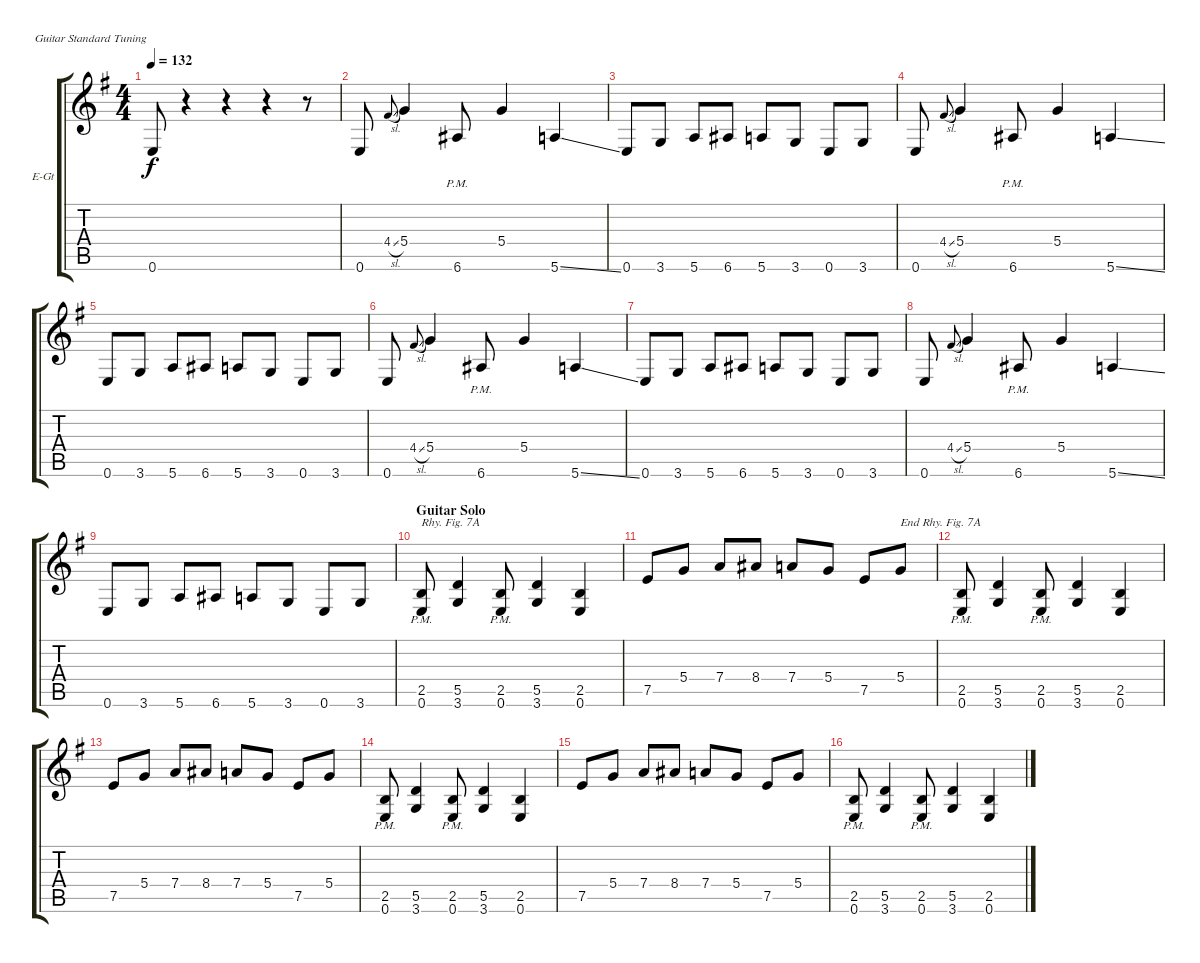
\bracketExtendMode groupsimilarinstruments
\firstSystemTrackNameOrientation horizontal
\otherSystemsTrackNameOrientation horizontal
\track ("Guitar 2" "E-Gt") {instrument distortionguitar}
\staff {score tabs}
\tuning (E4 B3 G3 D3 A2 E2)
\ts (4 4)
\tempo 132
\clef g2
\ks g
0.6.8{dy f} r.4 r.4 r.4 r.8 |
0.6.8 4.4{sl}.8{gr onbeat} 5.4.4 6.6{pm}.8 5.4.4 5.6{ss}.4 |
0.6.8 3.6.8 5.6.8 6.6.8 5.6.8 3.6.8 0.6.8 3.6.8 |
0.6.8 4.4{sl}.8{gr onbeat} 5.4.4 6.6{pm}.8 5.4.4 5.6{ss}.4 |
0.6.8 3.6.8 5.6.8 6.6.8 5.6.8 3.6.8 0.6.8 3.6.8 |
0.6.8 4.4{sl}.8{gr onbeat} 5.4.4 6.6{pm}.8 5.4.4 5.6{ss}.4 |
0.6.8 3.6.8 5.6.8 6.6.8 5.6.8 3.6.8 0.6.8 3.6.8 |
0.6.8 4.4{sl}.8{gr onbeat} 5.4.4 6.6{pm}.8 5.4.4 5.6{ss}.4 |
0.6.8 3.6.8 5.6.8 6.6.8 5.6.8 3.6.8 0.6.8 3.6.8 |
\section ("" "Guitar Solo")
(0.6{pm} 2.5{pm}).8{txt "Rhy. Fig. 7A"} (5.5 3.6).4 (0.6{pm} 2.5{pm}).8 (5.5 3.6).4 (2.5 0.6).4 |
7.5.8 5.4.8 7.4.8 8.4.8 7.4.8 5.4.8 7.5.8 5.4.8{txt "End Rhy. Fig. 7A"} |
(0.6{pm} 2.5{pm}).8 (5.5 3.6).4 (0.6{pm} 2.5{pm}).8 (5.5 3.6).4 (2.5 0.6).4 |
7.5.8 5.4.8 7.4.8 8.4.8 7.4.8 5.4.8 7.5.8 5.4.8 |
(0.6{pm} 2.5{pm}).8 (5.5 3.6).4 (0.6{pm} 2.5{pm}).8 (5.5 3.6).4 (2.5 0.6).4 |
7.5.8 5.4.8 7.4.8 8.4.8 7.4.8 5.4.8 7.5.8 5.4.8 |
(0.6{pm} 2.5{pm}).8 (5.5 3.6).4 (0.6{pm} 2.5{pm}).8 (5.5 3.6).4 (2.5 0.6).4
